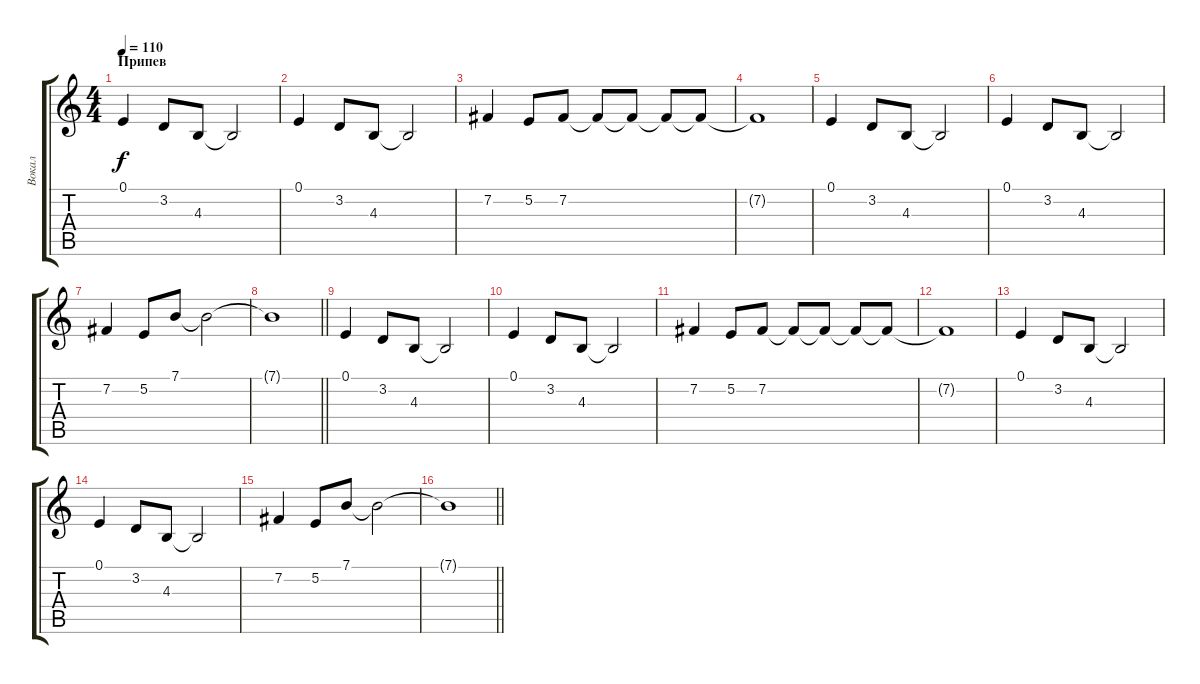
\track ("Вокал" "Вокал") {instrument altosax}
\staff {score tabs}
\tuning (E4 B3 G3 D3 A2 E2) {hide}
\ts (4 4)
\section ("" "Припев")
\tempo 110
\clef g2
\ks c
0.1.4{dy f} 3.2.8 4.3.8 4.3{t}.2 |
0.1.4 3.2.8 4.3.8 4.3{t}.2 |
7.2.4 5.2.8 7.2.8 7.2{t}.8 7.2{t}.8 7.2{t}.8 7.2{t}.8 |
7.2{t}.1 |
0.1.4 3.2.8 4.3.8 4.3{t}.2 |
0.1.4 3.2.8 4.3.8 4.3{t}.2 |
7.2.4 5.2.8 7.1.8 7.1{t}.2 |
\barLineRight lightlight
7.1{t}.1 |
0.1.4 3.2.8 4.3.8 4.3{t}.2 |
0.1.4 3.2.8 4.3.8 4.3{t}.2 |
7.2.4 5.2.8 7.2.8 7.2{t}.8 7.2{t}.8 7.2{t}.8 7.2{t}.8 |
7.2{t}.1 |
0.1.4 3.2.8 4.3.8 4.3{t}.2 |
0.1.4 3.2.8 4.3.8 4.3{t}.2 |
7.2.4 5.2.8 7.1.8 7.1{t}.2 |
\barLineRight lightlight
7.1{t}.1
